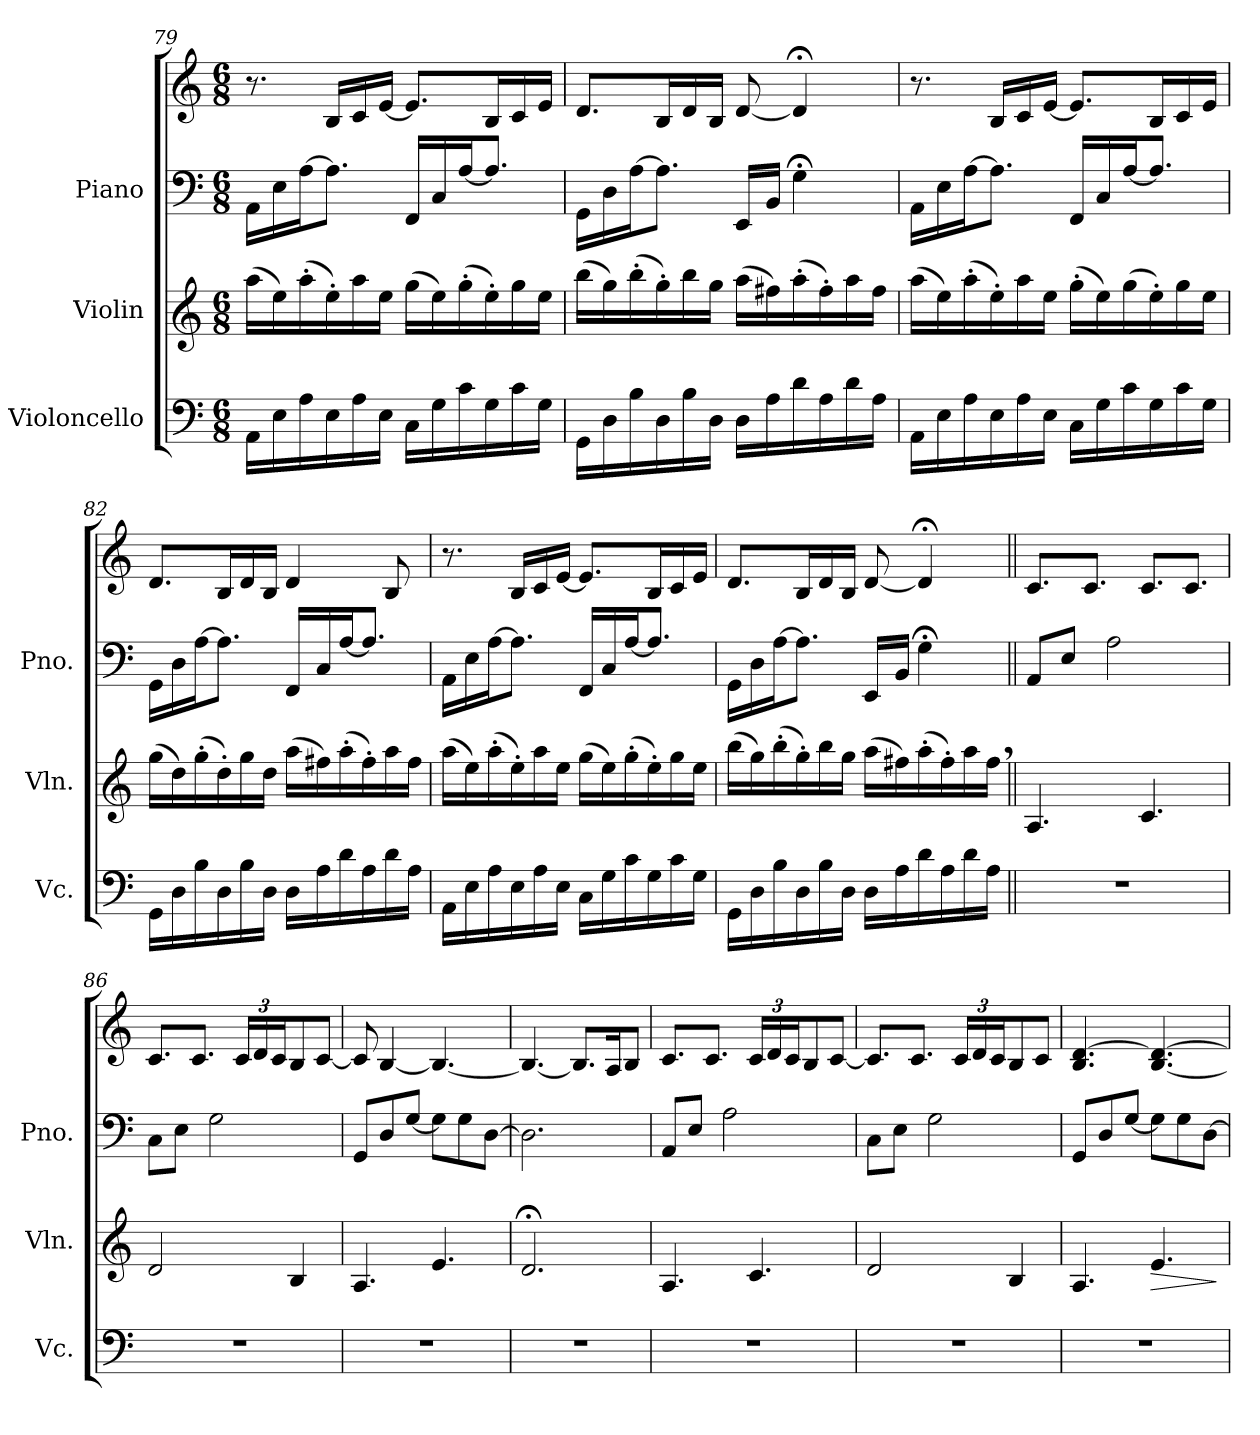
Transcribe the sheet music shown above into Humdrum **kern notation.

**kern	**kern	**dynam	**kern	**kern
*part3	*part2	*part2	*part1	*part1
*staff4	*staff3	*staff3	*staff2	*staff1
*I"Violoncello	*I"Violin	*	*I"Piano	*
*I'Vc.	*I'Vln.	*	*I'Pno.	*
*clefF4	*clefG2	*	*clefF4	*clefG2
*k[]	*k[]	*	*k[]	*k[]
*M6/8	*M6/8	*	*M6/8	*M6/8
=79	=79	=79	=79	=79
16AA\LL	(16aa\LL	.	16AA\LL	8.r
16E\	16ee\)	.	16E\	.
16A\	(16aa'\	.	[16A\J	.
16E\	16ee'\)	.	8.A\J]	16B/LL
16A\	16aa\	.	.	16c/
16E\JJ	16ee\JJ	.	.	[16e/JJ
16C\LL	(16gg\LL	.	16FF/LL	8.e/L]
16G\	16ee\)	.	16C/	.
16c\	(16gg'\	.	[16A/J	.
16G\	16ee'\)	.	8.A/J]	16B/L
16c\	16gg\	.	.	16c/
16G\JJ	16ee\JJ	.	.	16e/JJ
!!LO:LB:g=z
=80	=80	=80	=80	=80
16GG\LL	(16bb\LL	.	16GG\LL	8.d/L
16D\	16gg\)	.	16D\	.
16B\	(16bb'\	.	[16A\J	.
16D\	16gg'\)	.	8.A\J]	16B/L
16B\	16bb\	.	.	16d/
16D\JJ	16gg\JJ	.	.	16B/JJ
16D\LL	(16aa\LL	.	16EE/LL	[8d/
16A\	16ff#X\)	.	16BB/JJ	.
16d\	(16aa'\	.	4G;<\	4d;</]
16A\	16ff#'\)	.	.	.
16d\	16aa\	.	.	.
16A\JJ	16ff#\JJ	.	.	.
=81	=81	=81	=81	=81
16AA\LL	(16aa\LL	.	16AA\LL	8.r
16E\	16ee\)	.	16E\	.
16A\	(16aa'\	.	[16A\J	.
16E\	16ee'\)	.	8.A\J]	16B/LL
16A\	16aa\	.	.	16c/
16E\JJ	16ee\JJ	.	.	[16e/JJ
16C\LL	(16gg'\LL	.	16FF/LL	8.e/L]
16G\	16ee\)	.	16C/	.
16c\	(16gg\	.	[16A/J	.
16G\	16ee'\)	.	8.A/J]	16B/L
16c\	16gg\	.	.	16c/
16G\JJ	16ee\JJ	.	.	16e/JJ
=82	=82	=82	=82	=82
16GG\LL	(16gg\LL	.	16GG\LL	8.d/L
16D\	16dd\)	.	16D\	.
16B\	(16gg'\	.	[16A\J	.
16D\	16dd'\)	.	8.A\J]	16B/L
16B\	16gg\	.	.	16d/
16D\JJ	16dd\JJ	.	.	16B/JJ
16D\LL	(16aa\LL	.	16FF/LL	4d/
16A\	16ff#X\)	.	16C/	.
16d\	(16aa'\	.	[16A/J	.
16A\	16ff#'\)	.	8.A/J]	.
16d\	16aa\	.	.	8B/
16A\JJ	16ff#\JJ	.	.	.
=83	=83	=83	=83	=83
16AA\LL	(16aa\LL	.	16AA\LL	8.r
16E\	16ee\)	.	16E\	.
16A\	(16aa'\	.	[16A\J	.
16E\	16ee'\)	.	8.A\J]	16B/LL
16A\	16aa\	.	.	16c/
16E\JJ	16ee\JJ	.	.	[16e/JJ
16C\LL	(16gg\LL	.	16FF/LL	8.e/L]
16G\	16ee\)	.	16C/	.
16c\	(16gg'\	.	[16A/J	.
16G\	16ee'\)	.	8.A/J]	16B/L
16c\	16gg\	.	.	16c/
16G\JJ	16ee\JJ	.	.	16e/JJ
!!LO:LB:g=z
=84	=84	=84	=84	=84
16GG\LL	(16bb\LL	.	16GG\LL	8.d/L
16D\	16gg\)	.	16D\	.
16B\	(16bb'\	.	[16A\J	.
16D\	16gg'\)	.	8.A\J]	16B/L
16B\	16bb\	.	.	16d/
16D\JJ	16gg\JJ	.	.	16B/JJ
16D\LL	(16aa\LL	.	16EE/LL	[8d/
16A\	16ff#X\)	.	16BB/JJ	.
16d\	(16aa'\	.	4G;<\	4d;</]
16A\	16ff#'\)	.	.	.
16d\	16aa\	.	.	.
16A\JJ	16ff#,\JJ	.	.	.
=85||	=85||	=85||	=85||	=85||
!	!	!LO:DY:b	!	!
2.r	4.A/	other-dynamics	8AA/L	8.c/L
.	.	.	8E/J	.
.	.	.	.	8.c/J
.	.	.	2A\	.
.	4.c/	.	.	8.c/L
.	.	.	.	8.c/J
=86	=86	=86	=86	=86
2.r	2d/	.	8C\L	8.c/L
.	.	.	8E\J	.
.	.	.	.	8.c/J
.	.	.	2G\	.
*	*	*	*	*Xbrackettup
.	.	.	.	24c/LL
.	.	.	.	24d/
.	.	.	.	24c/J
.	4B/	.	.	8B/
.	.	.	.	[8c/J
=87	=87	=87	=87	=87
2.r	4.A/	.	8GG/L	8c/]
.	.	.	8D/	[4B/
.	.	.	[8G/J	.
.	4.e/	.	8G\L]	4.B/_
.	.	.	8G\	.
.	.	.	[8D\J	.
=88	=88	=88	=88	=88
2.r	2.d;</	.	2.D\]	4.B/_
.	.	.	.	8.B/L]
.	.	.	.	16A/K
.	.	.	.	8B/J
=89	=89	=89	=89	=89
2.r	4.A/	.	8AA/L	8.c/L
.	.	.	8E/J	.
.	.	.	.	8.c/J
.	.	.	2A\	.
.	4.c/	.	.	24c/LL
.	.	.	.	24d/
.	.	.	.	24c/J
.	.	.	.	8B/
.	.	.	.	[8c/J
!!LO:PB:g=z
=90	=90	=90	=90	=90
2.r	2d/	.	8C\L	8.c/L]
.	.	.	8E\J	.
.	.	.	.	8.c/J
.	.	.	2G\	.
.	.	.	.	24c/LL
.	.	.	.	24d/
.	.	.	.	24c/J
.	4B/	.	.	8B/
.	.	.	.	8c/J
=91	=91	=91	=91	=91
2.r	4.A/	.	8GG/L	4.B/ [4.d/
.	.	.	8D/	.
.	.	.	[8G/J	.
!	!	!LO:HP:b	!	!
.	4.e/	>	8G\L]	[4.B/ 4.d/_
.	.	.	8G\	.
.	.	.	[8D\J	.
.	.	]	.	.
=	=	=	=	=
*-	*-	*-	*-	*-
